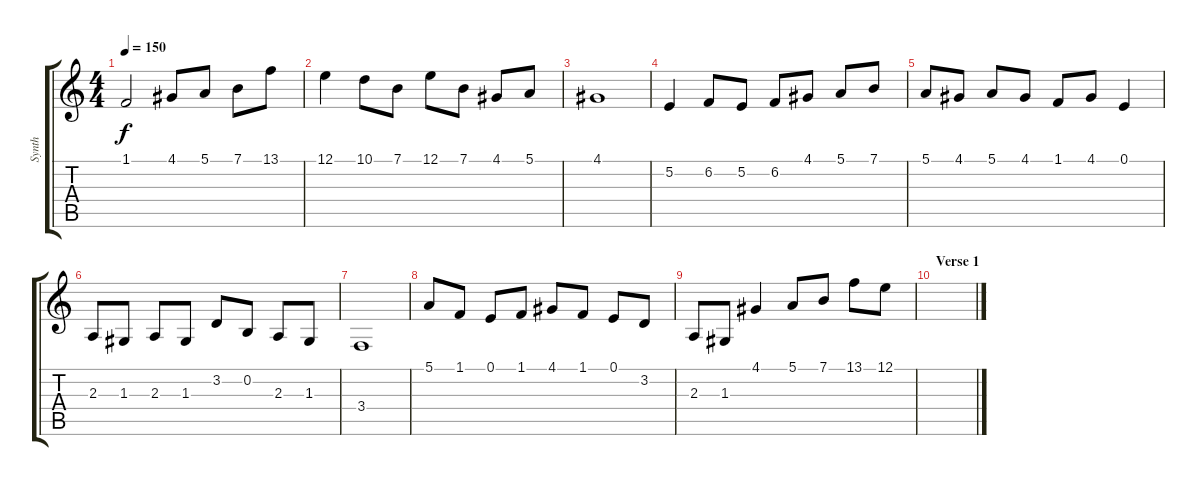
\track ("Synth" "Synth") {instrument synthvoice}
\staff {score tabs}
\tuning (E4 B3 G3 D3 A2 E2) {hide}
\ts (4 4)
\tempo 150
\clef g2
\ks c
1.1.2{dy f} 4.1.8 5.1.8 7.1.8 13.1.8 |
12.1.4 10.1.8 7.1.8 12.1.8 7.1.8 4.1.8 5.1.8 |
4.1.1 |
5.2.4 6.2.8 5.2.8 6.2.8 4.1.8 5.1.8 7.1.8 |
5.1.8 4.1.8 5.1.8 4.1.8 1.1.8 4.1.8 0.1.4 |
2.3.8 1.3.8 2.3.8 1.3.8 3.2.8 0.2.8 2.3.8 1.3.8 |
3.4.1 |
5.1.8 1.1.8 0.1.8 1.1.8 4.1.8 1.1.8 0.1.8 3.2.8 |
2.3.8 1.3.8 4.1.4 5.1.8 7.1.8 13.1.8 12.1.8 |
\section ("" "Verse 1")
